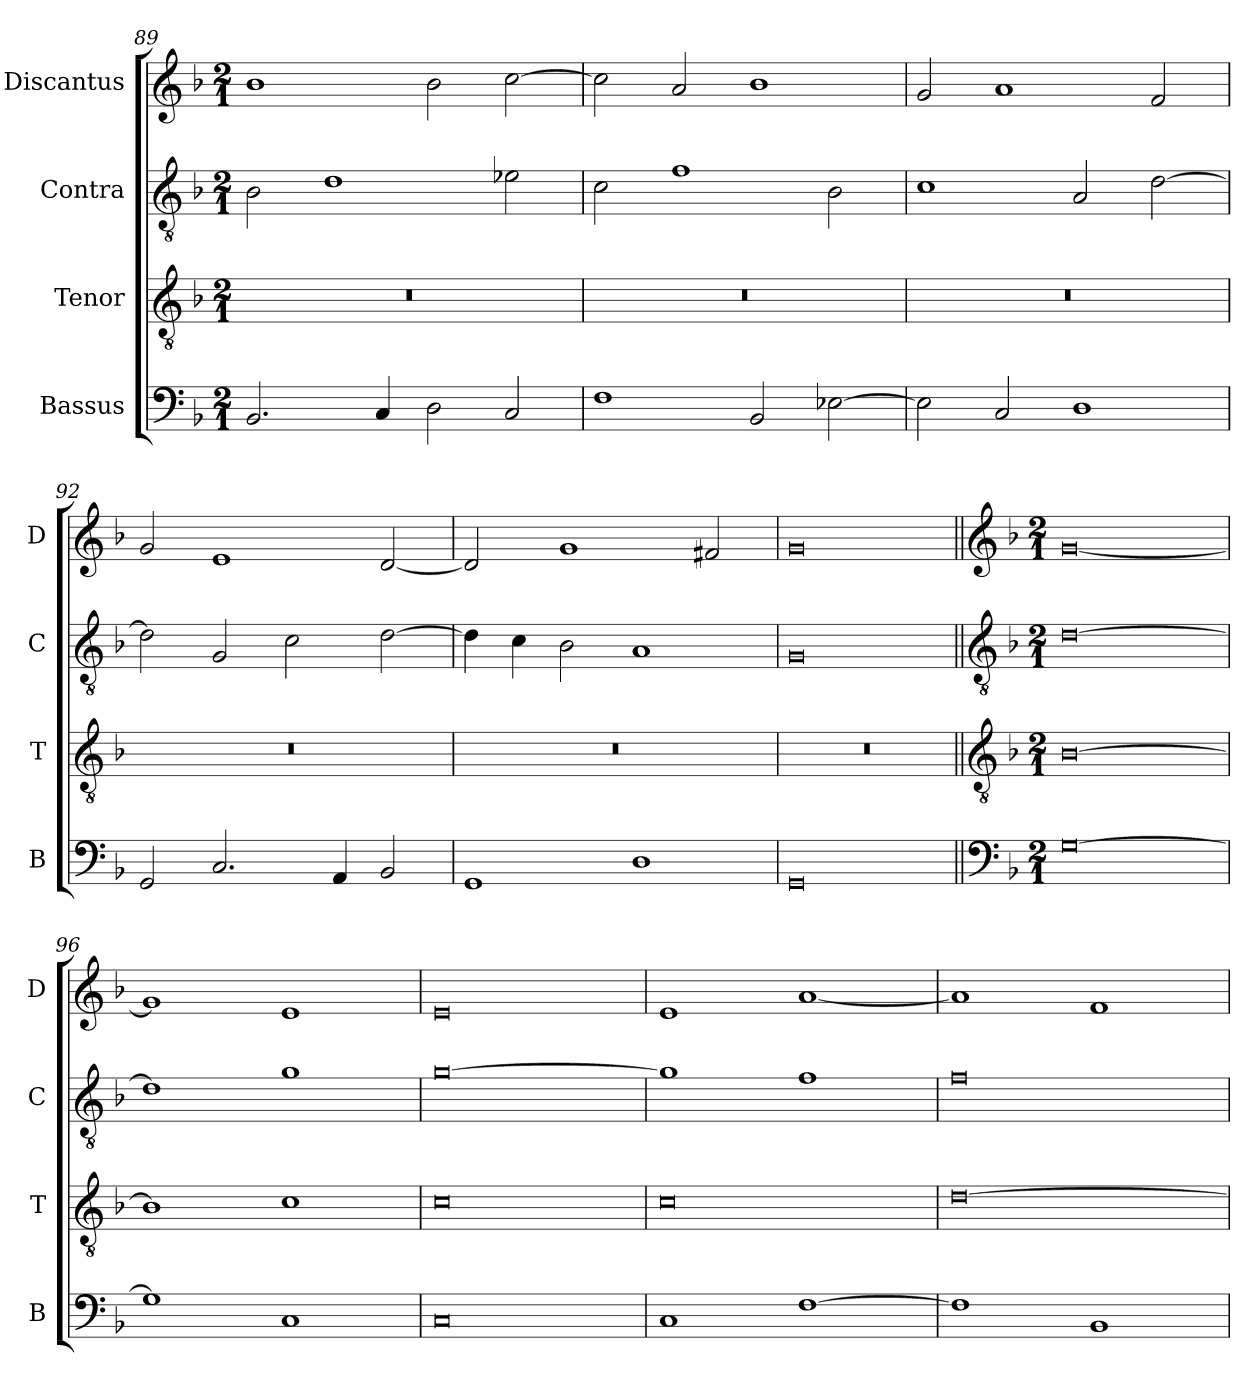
**kern	**kern	**kern	**kern
*part4	*part3	*part2	*part1
*staff4	*staff3	*staff2	*staff1
*I"Bassus	*I"Tenor	*I"Contra	*I"Discantus
*I'B	*I'T	*I'C	*I'D
*clefF4	*clefGv2	*clefGv2	*clefG2
*k[b-]	*k[b-]	*k[b-]	*k[b-]
*M2/1	*M2/1	*M2/1	*M2/1
=89	=89	=89	=89
2.BB-/	0r	2B-\	1b-
.	.	1d	.
4C/	.	.	.
2D\	.	.	2b-\
2C/	.	2e-X\	[2cc\
=90	=90	=90	=90
1F	0r	2c\	2cc\]
.	.	1f	2a/
2BB-/	.	.	1b-
[2E-X\	.	2B-\	.
=91	=91	=91	=91
2E-\]	0r	1c	2g/
2C/	.	.	1a
1D	.	2A/	.
.	.	[2d\	2f/
=92	=92	=92	=92
2GG/	0r	2d\]	2g/
2.C/	.	2G/	1e
.	.	2c\	.
4AA/	.	.	.
2BB-/	.	[2d\	[2d/
=93	=93	=93	=93
1GG	0r	4d\]	2d/]
.	.	4c\	.
.	.	2B-\	1g
1D	.	1A	.
.	.	.	2f#X/
=94	=94	=94	=94
0GG	0r	0G	0g
!!LO:LB:g=z
=95||	=95||	=95||	=95||
*clefF4	*clefGv2	*clefGv2	*clefG2
*k[b-]	*k[b-]	*k[b-]	*k[b-]
*M2/1	*M2/1	*M2/1	*M2/1
[0G	[0B-	[0d	[0g
=96	=96	=96	=96
1G]	1B-]	1d]	1g]
1C	1c	1g	1e
=97	=97	=97	=97
0C	0c	[0g	0e
=98	=98	=98	=98
1C	0c	1g]	1e
[1F	.	1f	[1a
=99	=99	=99	=99
1F]	[0d	0f	1a]
1BB-	.	.	1f
=	=	=	=
*-	*-	*-	*-
